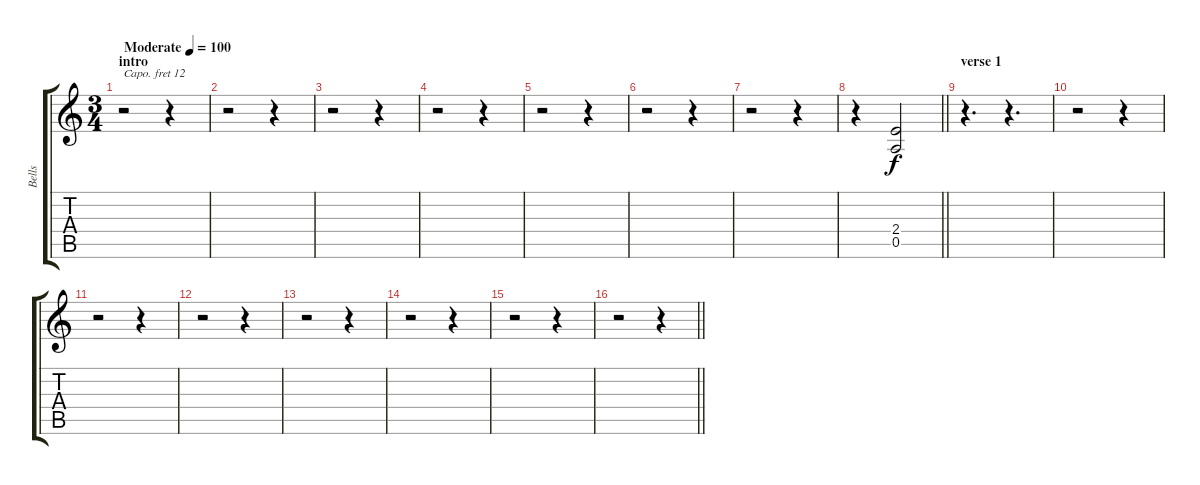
\track ("Bells" "Bells") {instrument musicbox}
\staff {score tabs}
\capo 12
\tuning (E4 B3 G3 D3 A2 E2) {hide}
\ts (3 4)
\section ("" "intro")
\tempo (100 "Moderate")
\clef g2
\ks c
r.2{dy f instrument musicbox} r.4 |
r.2 r.4 |
r.2 r.4 |
r.2 r.4 |
r.2 r.4 |
r.2 r.4 |
r.2 r.4 |
\barLineRight lightlight
r.4 (2.4 0.5).2{instrument reversecymbal} |
\section ("" "verse 1")
r.4{d} r.4{d instrument musicbox} |
r.2 r.4 |
r.2 r.4 |
r.2 r.4 |
r.2 r.4 |
r.2 r.4 |
r.2 r.4 |
\barLineRight lightlight
r.2 r.4
